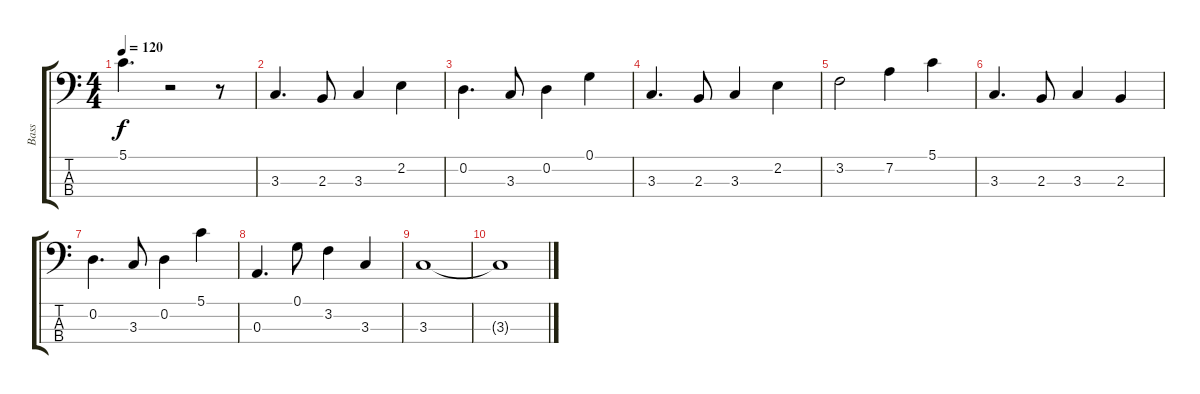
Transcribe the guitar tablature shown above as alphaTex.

\track ("Bass" "Bass") {instrument electricbassfinger}
\staff {score tabs}
\tuning (G2 D2 A1 E1) {hide}
\ts (4 4)
\tempo 120
\clef f4
\ks c
5.1.4{d dy f} r.2 r.8 |
3.3.4{d} 2.3.8 3.3.4 2.2.4 |
0.2.4{d} 3.3.8 0.2.4 0.1.4 |
3.3.4{d} 2.3.8 3.3.4 2.2.4 |
3.2.2 7.2.4 5.1.4 |
3.3.4{d} 2.3.8 3.3.4 2.3.4 |
0.2.4{d} 3.3.8 0.2.4 5.1.4 |
0.3.4{d} 0.1.8 3.2.4 3.3.4 |
3.3.1 |
3.3{t}.1
